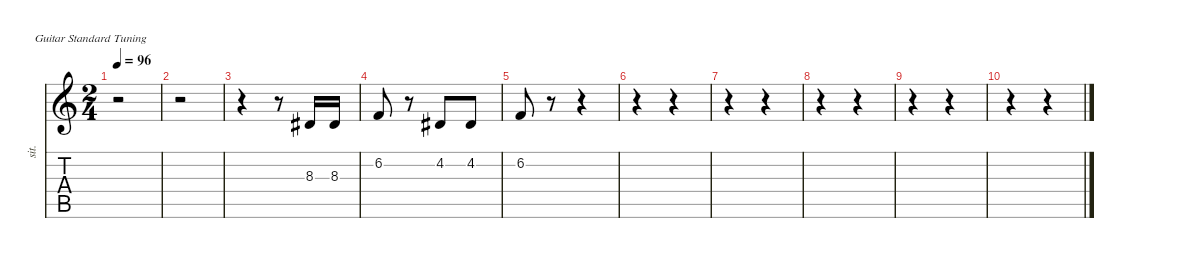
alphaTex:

\defaultSystemsLayout 4
\hideDynamics
\bracketExtendMode nobrackets
\otherSystemsTrackNameOrientation horizontal
\track ("Sitar" "sit.") {instrument sitar}
\staff {score tabs}
\tuning (E4 B3 G3 D3 A2 E2)
\ts (2 4)
\tempo 96
\clef g2
\ks c
r.2{dy f} |
r.2 |
r.4 r.8 8.3{acc #}.16 8.3{acc #}.16 |
6.2.8 r.8 4.2{acc #}.8 4.2{acc #}.8 |
6.2.8 r.8 r.4 |
r.4 r.4 |
r.4 r.4 |
r.4 r.4 |
r.4 r.4 |
r.4 r.4
